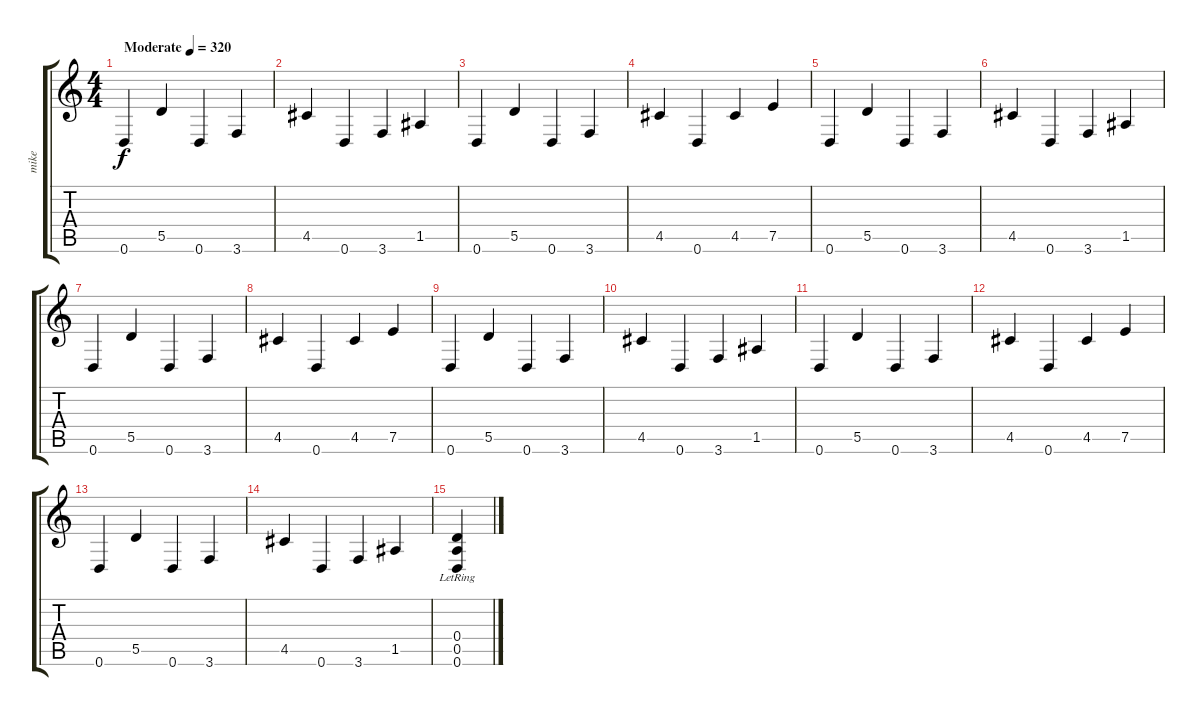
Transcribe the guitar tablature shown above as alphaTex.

\track ("mike" "mike") {instrument acousticguitarsteel}
\staff {score tabs}
\tuning (E4 B3 G3 D3 A2 D2) {hide}
\ts (4 4)
\tempo (320 "Moderate")
\clef g2
\ks c
0.6.4{dy f instrument acousticguitarsteel} 5.5.4 0.6.4 3.6.4 |
4.5.4 0.6.4 3.6.4 1.5.4 |
0.6.4 5.5.4 0.6.4 3.6.4 |
4.5.4 0.6.4 4.5.4 7.5.4 |
0.6.4 5.5.4 0.6.4 3.6.4 |
4.5.4 0.6.4 3.6.4 1.5.4 |
0.6.4 5.5.4 0.6.4 3.6.4 |
4.5.4 0.6.4 4.5.4 7.5.4 |
0.6.4 5.5.4 0.6.4 3.6.4 |
4.5.4 0.6.4 3.6.4 1.5.4 |
0.6.4 5.5.4 0.6.4 3.6.4 |
4.5.4 0.6.4 4.5.4 7.5.4 |
0.6.4 5.5.4 0.6.4 3.6.4 |
4.5.4 0.6.4 3.6.4 1.5.4 |
(0.4{lr} 0.5{lr} 0.6{lr}).4
